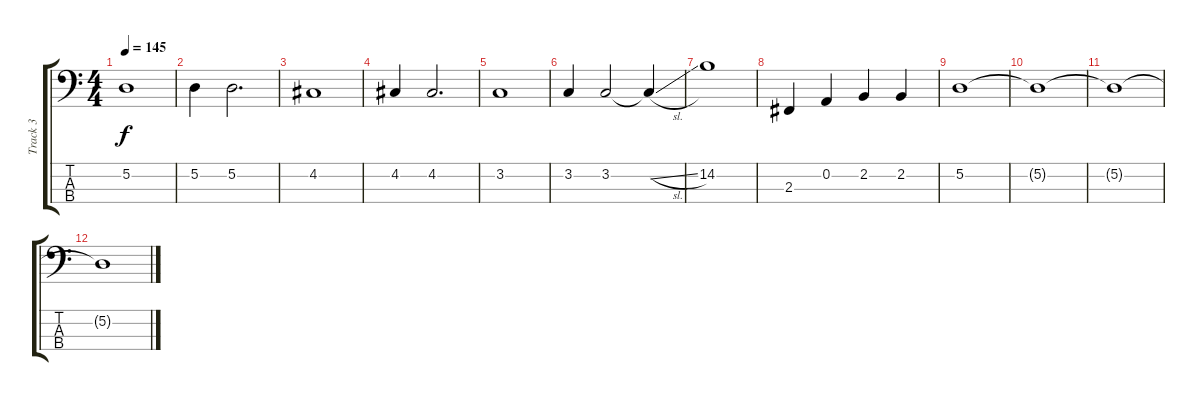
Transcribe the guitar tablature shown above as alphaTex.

\track ("Track 3" "Track 3") {instrument electricbasspick}
\staff {score tabs}
\tuning (D2 A1 E1 B0) {hide}
\ts (4 4)
\tempo 145
\clef f4
\ks c
5.2.1{dy f} |
5.2.4 5.2.2{d} |
4.2.1 |
4.2.4 4.2.2{d} |
3.2.1 |
3.2.4 3.2.2 3.2{sl t}.4 |
14.2.1 |
2.3.4 0.2.4 2.2.4 2.2.4 |
5.2.1 |
5.2{t}.1 |
5.2{t}.1 |
5.2{t}.1
